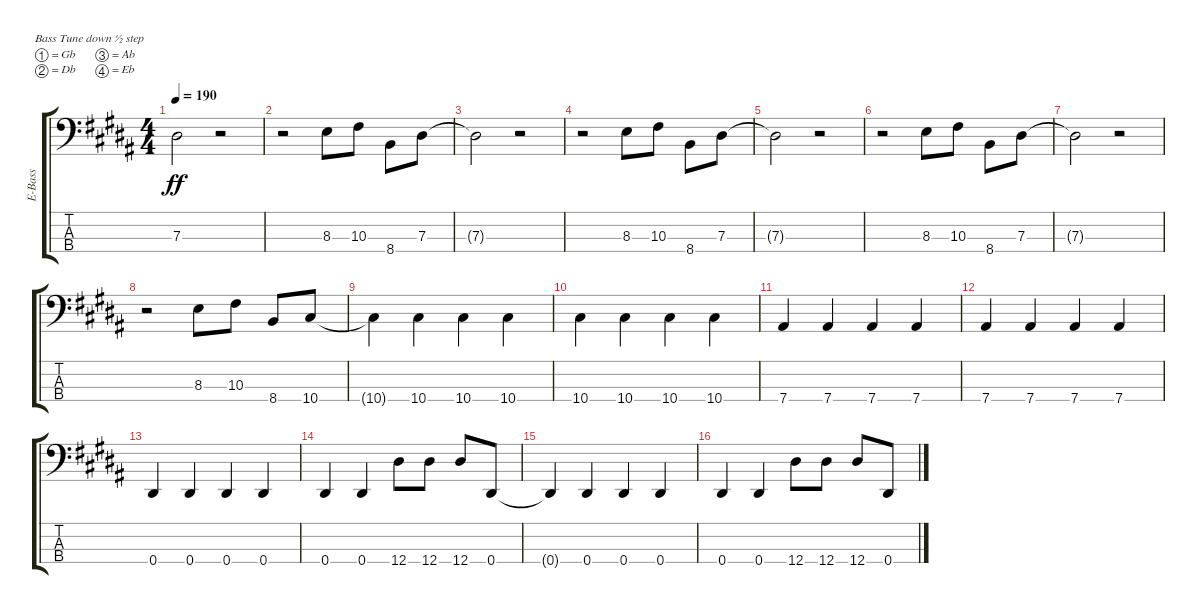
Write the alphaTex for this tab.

\bracketExtendMode groupsimilarinstruments
\otherSystemsTrackNameOrientation horizontal
\track ("Electric Bass" "E-Bass") {instrument electricbassfinger}
\staff {score tabs}
\tuning (Gb2 Db2 Ab1 Eb1)
\ts (4 4)
\tempo 190
\clef f4
\ks b
7.3{t acc forcenatural}.2{dy ff beam Down} r.2{beam Down} |
r.2{beam Down} 8.3{acc forcenatural}.8{beam Down} 10.3{acc forcenatural}.8{beam Down} 8.4{acc forcenatural}.8{beam Down} 7.3{acc forcenatural}.8{beam Down} |
7.3{t acc forcenatural}.2{beam Down} r.2{beam Down} |
r.2{beam Down} 8.3{acc forcenatural}.8{beam Down} 10.3{acc forcenatural}.8{beam Down} 8.4{acc forcenatural}.8{beam Down} 7.3{acc forcenatural}.8{beam Down} |
7.3{t acc forcenatural}.2{beam Down} r.2{beam Down} |
r.2{beam Down} 8.3{acc forcenatural}.8{beam Down} 10.3{acc forcenatural}.8{beam Down} 8.4{acc forcenatural}.8{beam Down} 7.3{acc forcenatural}.8{beam Down} |
7.3{t acc forcenatural}.2{beam Down} r.2{beam Down} |
r.2{beam Down} 8.3{acc forcenatural}.8{beam Down} 10.3{acc forcenatural}.8{beam Down} 8.4{acc forcenatural}.8{beam Up} 10.4{acc forcenatural}.8{beam Up} |
10.4{t acc forcenatural}.4{beam Down} 10.4{acc forcenatural}.4{beam Down} 10.4{acc forcenatural}.4{beam Down} 10.4{acc forcenatural}.4{beam Down} |
10.4{acc forcenatural}.4{beam Down} 10.4{acc forcenatural}.4{beam Down} 10.4{acc forcenatural}.4{beam Down} 10.4{acc forcenatural}.4{beam Down} |
7.4{acc forcenatural}.4{beam Up} 7.4{acc forcenatural}.4{beam Up} 7.4{acc forcenatural}.4{beam Up} 7.4{acc forcenatural}.4{beam Up} |
7.4{acc forcenatural}.4{beam Up} 7.4{acc forcenatural}.4{beam Up} 7.4{acc forcenatural}.4{beam Up} 7.4{acc forcenatural}.4{beam Up} |
0.4{acc forcenatural}.4{beam Up} 0.4{acc forcenatural}.4{beam Up} 0.4{acc forcenatural}.4{beam Up} 0.4{acc forcenatural}.4{beam Up} |
0.4{acc forcenatural}.4{beam Up} 0.4{acc forcenatural}.4{beam Up} 12.4{acc forcenatural}.8{beam Down} 12.4{acc forcenatural}.8{beam Down} 12.4{acc forcenatural}.8{beam Up} 0.4{acc forcenatural}.8{beam Up} |
0.4{t acc forcenatural}.4{beam Up} 0.4{acc forcenatural}.4{beam Up} 0.4{acc forcenatural}.4{beam Up} 0.4{acc forcenatural}.4{beam Up} |
0.4{acc forcenatural}.4{beam Up} 0.4{acc forcenatural}.4{beam Up} 12.4{acc forcenatural}.8{beam Down} 12.4{acc forcenatural}.8{beam Down} 12.4{acc forcenatural}.8{beam Up} 0.4{acc forcenatural}.8{beam Up}
